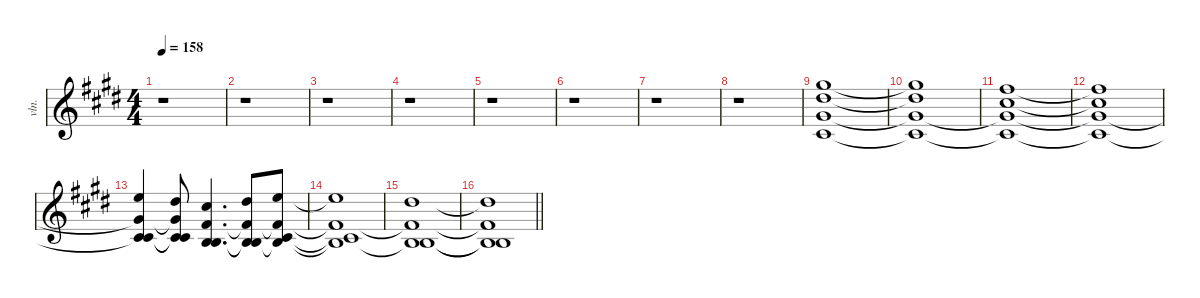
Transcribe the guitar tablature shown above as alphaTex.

\defaultSystemsLayout 4
\hideDynamics
\bracketExtendMode groupsimilarinstruments
\otherSystemsTrackNameOrientation horizontal
\track ("Keyboards" "vln.") {instrument synthstrings1}
\staff {score}
\tuning (E4 B3 G3 D3 A2 E2)
\ts (4 4)
\tempo 158
\clef g2
\ks c#minor
r.1{dy f beam Down} |
r.1{beam Down} |
r.1{beam Down} |
r.1{beam Down} |
r.1{beam Down} |
r.1{beam Down} |
r.1{beam Down} |
r.1{beam Down} |
(21.2{acc #} 20.3{acc #} 18.4{acc #} 16.5{acc #}).1{beam Up} |
(21.2{t acc #} 20.3{t acc #} 18.4{t acc #} 16.5{t acc #}).1{beam Up} |
(19.2{acc #} 18.3{acc #} 18.4{t acc #} 16.5{t acc #}).1{beam Up} |
(19.2{t acc #} 18.3{t acc #} 18.4{t acc #} 16.5{t acc #}).1{beam Up} |
(17.2{acc forcenatural} 6.3{acc #} 18.4{t acc #} 16.5{t acc #}).4{beam Up} (16.2{acc #} 6.3{t acc #} 18.4{t acc #} 16.5{t acc #}).8{beam Up} (14.2{acc #} 4.3{acc forcenatural} 16.4{acc #} 14.5{acc forcenatural}).4{d beam Up} (16.2{acc #} 4.3{t acc forcenatural} 16.4{t acc #} 14.5{t acc forcenatural}).8{beam Up} (17.2{acc forcenatural} 6.3{acc #} 16.4{t acc #} 14.5{t acc forcenatural}).8{beam Up} |
(17.2{t acc forcenatural} 6.3{t acc #} 16.4{t acc #} 14.5{t acc forcenatural}).1{beam Up} |
(16.2{acc #} 4.3{acc forcenatural} 16.4{t acc #} 14.5{t acc forcenatural}).1{beam Up} |
\barLineRight lightlight
(16.2{t acc #} 4.3{t acc forcenatural} 16.4{t acc #} 14.5{t acc forcenatural}).1{beam Up}
